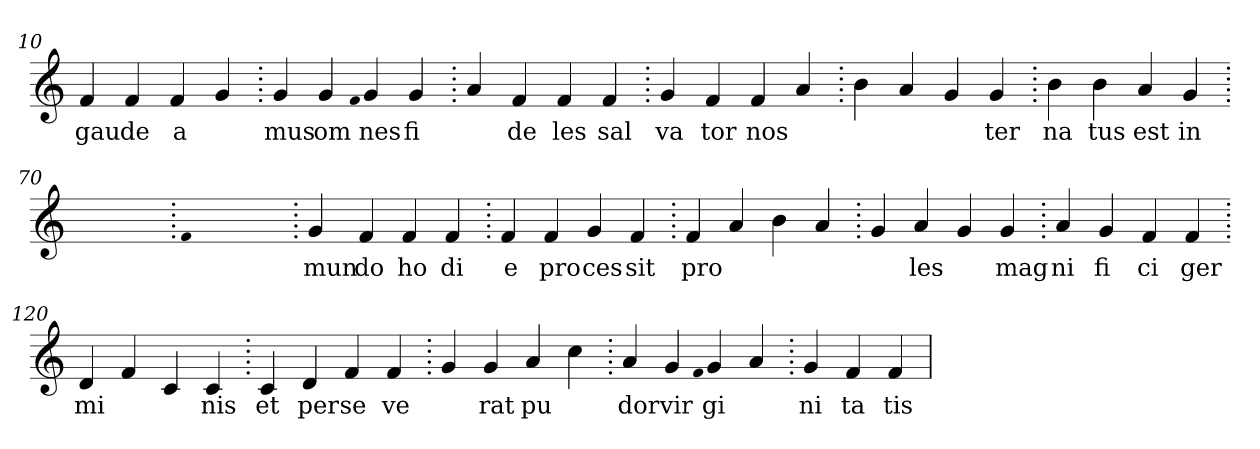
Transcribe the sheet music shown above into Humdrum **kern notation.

**kern	**text
*part1	*part1
*staff1	*staff1
*clefG2	*
=10.	=10.
4f	gau
4f	de
4f	a
4g	.
=20.	=20.
4g	mus
4g	om
qqf	.
4g	nes
4g	fi
=30.	=30.
4a	.
4f	de
4f	les
4f	sal
=40.	=40.
4g	va
4f	tor
4f	nos
4a	.
=50.	=50.
4b	.
4a	.
4g	.
4g	ter
=60.	=60.
4b	na
4b	tus
4a	est
4g	in
=70.	=70.
1ryy	.
=70.	=70.
qqf	.
1ryy	.
=70.	=70.
4g	mun
4f	do
4f	ho
4f	di
=80.	=80.
4f	e
4f	pro
4g	ces
4f	sit
=90.	=90.
4f	pro
4a	.
4b	.
4a	.
=100.	=100.
4g	.
4a	les
4g	.
4g	mag
=110.	=110.
4a	ni
4g	fi
4f	ci
4f	ger
=120.	=120.
4d	mi
4f	.
4c	.
4c	nis
=130.	=130.
4c	et
4d	per
4f	se
4f	ve
=140.	=140.
4g	.
4g	rat
4a	pu
4cc	.
=150.	=150.
4a	dor
4g	vir
qqf	.
4g	gi
4a	.
=160.	=160.
4g	ni
4f	ta
4f	tis
=	=
*-	*-
